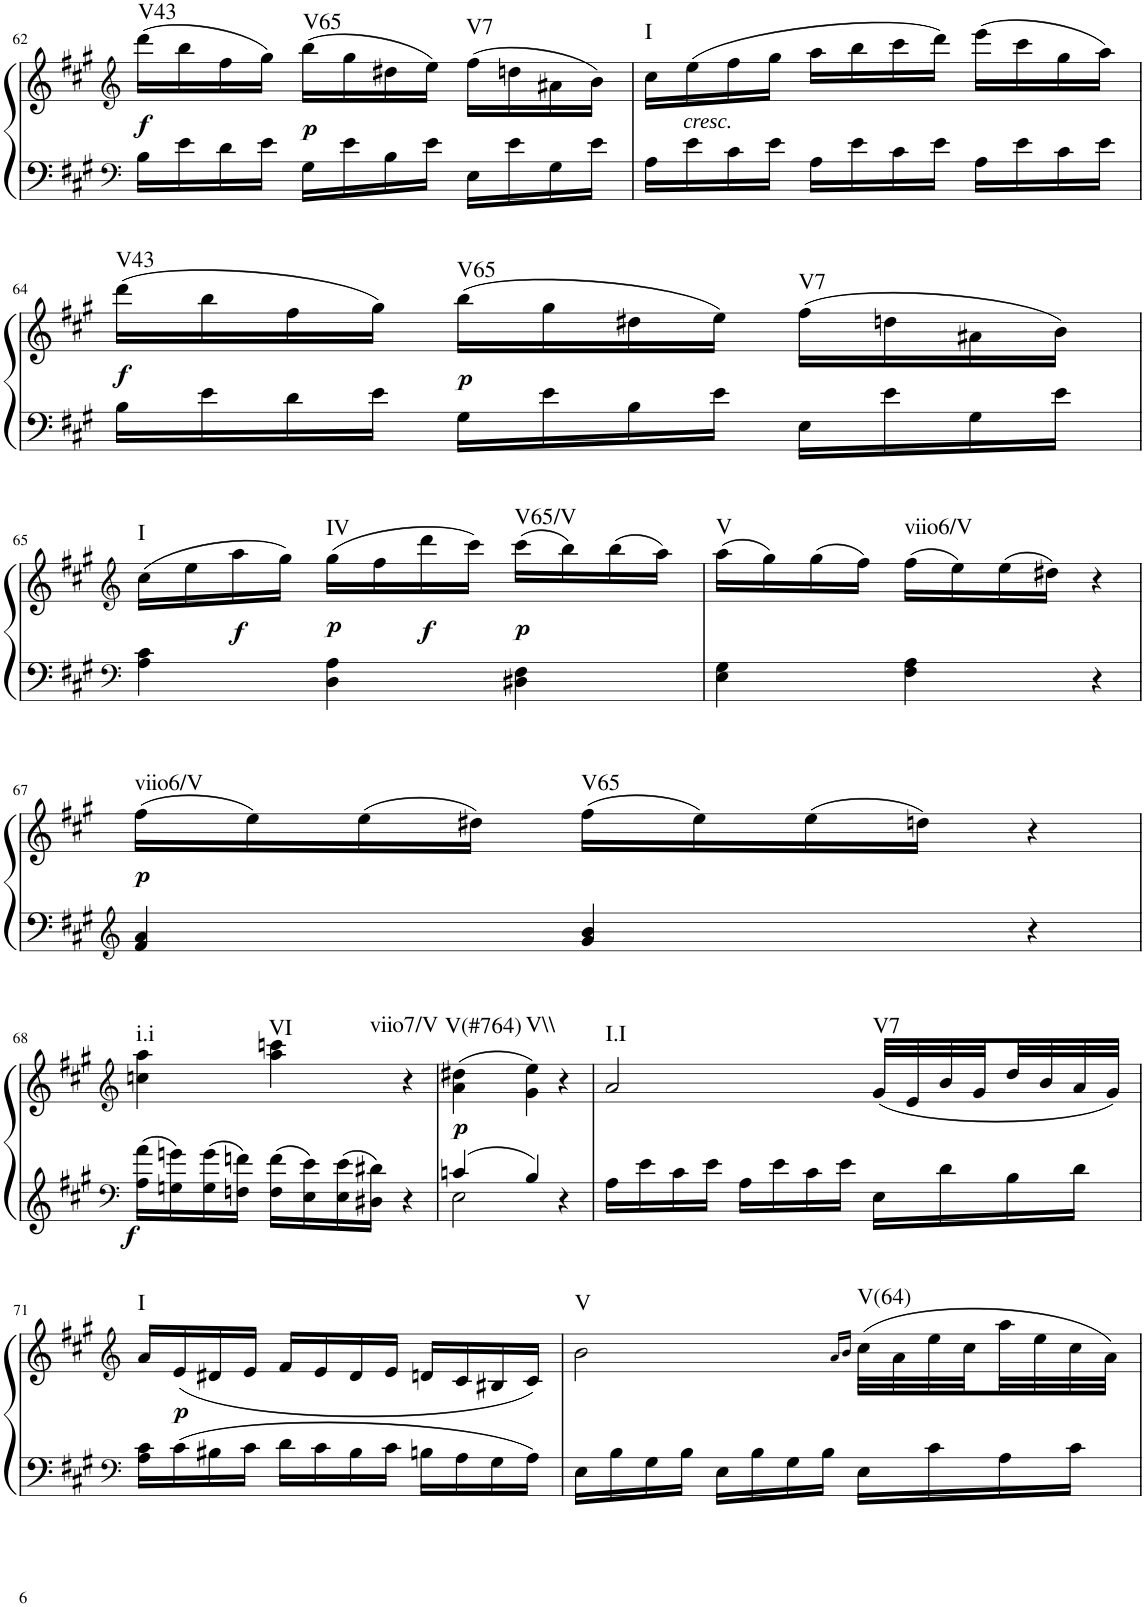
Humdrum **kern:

**kern	**kern	**dynam	**harte
*part1	*part1	*part1	*part1
*staff2	*staff1	*staff1/2	*
*I"unbenannt2	*	*	*
!!LO:PB:g=z
*clefF4	*clefG2	*	*
*k[f#c#g#]	*k[f#c#g#]	*	*
*M3/4	*M3/4	*	*
=62	=62	=62	=62
!	!	!LO:DY:b	!LO:H:kt=V43
16B\LL	(16ddd\LL	f	N
16e\	16bb\	.	.
16d\	16ff#\	.	.
16e\JJ	16gg#\JJ)	.	.
!	!	!LO:DY:b	!LO:H:kt=V65
16G#\LL	(16bb\LL	p	N
16e\	16gg#\	.	.
16B\	16dd#X\	.	.
16e\JJ	16ee\JJ)	.	.
!	!	!	!LO:H:kt=V7
16E\LL	(16ff#\LL	.	N
16e\	16ddn\	.	.
16G#\	16a#X\	.	.
16e\JJ	16b\JJ)	.	.
=63	=63	=63	=63
!	!	!	!LO:H:kt=I
16A\LL	16cc#\LL	.	N
!	!LO:TX:b:i:t=cresc.	!	!
16e\	(16ee\	.	.
16c#\	16ff#\	.	.
16e\JJ	16gg#\JJ	.	.
16A\LL	16aa\LL	.	.
16e\	16bb\	.	.
16c#\	16ccc#\	.	.
16e\JJ	16ddd\JJ)	.	.
16A\LL	(16eee\LL	.	.
16e\	16ccc#\	.	.
16c#\	16gg#\	.	.
16e\JJ	16aa\JJ)	.	.
!!LO:LB:g=z
=64	=64	=64	=64
!	!	!LO:DY:b	!LO:H:kt=V43
16B\LL	(16ddd\LL	f	N
16e\	16bb\	.	.
16d\	16ff#\	.	.
16e\JJ	16gg#\JJ)	.	.
!	!	!LO:DY:b	!LO:H:kt=V65
16G#\LL	(16bb\LL	p	N
16e\	16gg#\	.	.
16B\	16dd#X\	.	.
16e\JJ	16ee\JJ)	.	.
!	!	!	!LO:H:kt=V7
16E\LL	(16ff#\LL	.	N
16e\	16ddn\	.	.
16G#\	16a#X\	.	.
16e\JJ	16b\JJ)	.	.
!!LO:LB:g=z
=65	=65	=65	=65
*clefF4	*clefG2	*	*
!	!	!	!LO:H:kt=I
4A\ 4c#\	(16cc#\LL	.	N
.	16ee\	.	.
!	!	!LO:DY:b	!
.	16aa\	f	.
.	16gg#\JJ)	.	.
!	!	!LO:DY:b	!LO:H:kt=IV
4D\ 4A\	(16gg#\LL	p	N
.	16ff#\	.	.
!	!	!LO:DY:b	!
.	16ddd\	f	.
.	16ccc#\JJ)	.	.
!	!	!LO:DY:b	!LO:H:kt=V65/V
4D#X\ 4F#\	(16ccc#\LL	p	N
.	16bb\)	.	.
.	(16bb\	.	.
.	16aa\JJ)	.	.
=66	=66	=66	=66
!	!	!	!LO:H:kt=V
4E\ 4G#\	(16aa\LL	.	N
.	16gg#\)	.	.
.	(16gg#\	.	.
.	16ff#\JJ)	.	.
!	!	!	!LO:H:kt=viio6/V
4F#\ 4A\	(16ff#\LL	.	N
.	16ee\)	.	.
.	(16ee\	.	.
.	16dd#X\JJ)	.	.
4r	4r	.	.
!!LO:LB:g=z
=67	=67	=67	=67
*clefG2	*	*	*
!	!	!LO:DY:b	!LO:H:kt=viio6/V
4f#/ 4a/	(16ff#\LL	p	N
.	16ee\)	.	.
.	(16ee\	.	.
.	16dd#X\JJ)	.	.
!	!	!	!LO:H:kt=V65
4g#/ 4b/	(16ff#\LL	.	N
.	16ee\)	.	.
.	(16ee\	.	.
.	16ddn\JJ)	.	.
4r	4r	.	.
!!LO:LB:g=z
=68	=68	=68	=68
*clefF4	*clefG2	*	*
!	!	!LO:DY:b=2	!LO:H:kt=i.i
16A\ 16a\LL	4ccn\ 4aa\	f	N
16Gn\ 16gn\	.	.	.
16G\ 16g\	.	.	.
16Fn\ 16fn\JJ	.	.	.
!	!	!	!LO:H:n=1:kt=VI
!	!	!	!LO:H:n=2:kt=viio7/V
16F\ 16f\LL	4aa\ 4cccn\	.	N N
16E\ 16e\	.	.	.
16E\ 16e\	.	.	.
16D#X\ 16d#X\JJ	.	.	.
4r	4r	.	.
=69	=69	=69	=69
*^	*	*	*
!	!	!	!LO:DY:b	!LO:H:kt=V(#764)
4cn/	2E\	(4a\ 4dd#X\	p	N
!	!	!	!	!LO:H:kt=V\\
4B/	.	4g#\ 4ee\)	.	N
4r	4ryy	4r	.	.
=70	=70	=70	=70	=70
!	!	!	!	!LO:H:kt=I.I
*v	*v	*	*	*
16A\LL	2a/	.	N
16e\	.	.	.
16c#\	.	.	.
16e\JJ	.	.	.
16A\LL	.	.	.
16e\	.	.	.
16c#\	.	.	.
16e\JJ	.	.	.
!	!	!	!LO:H:kt=V7
16E\LL	(32g#/LLL	.	N
.	32e/	.	.
16d\	32b/	.	.
.	32g#/	.	.
16B\	32dd/	.	.
.	32b/	.	.
16d\JJ	32a/	.	.
.	32g#/JJJ)	.	.
!!LO:LB:g=z
=71	=71	=71	=71
*clefF4	*clefG2	*	*
!	!	!	!LO:H:kt=I
16A\ 16c#\LL	16a/LL	.	N
!	!	!LO:DY:b	!
16c#\	(16e/	p	.
16B#X\	16d#X/	.	.
16c#\JJ	16e/JJ	.	.
16d\LL	16f#/LL	.	.
16c#\	16e/	.	.
16B#\	16d#/	.	.
16c#\JJ	16e/JJ	.	.
16Bn\LL	16dn/LL	.	.
16A\	16c#/	.	.
16G#\	16B#X/	.	.
16A\JJ	16c#/JJ)	.	.
=72	=72	=72	=72
!	!	!	!LO:H:kt=V
16E\LL	2b\	.	N
16B\	.	.	.
16G#\	.	.	.
16B\JJ	.	.	.
16E\LL	.	.	.
16B\	.	.	.
16G#\	.	.	.
16B\JJ	.	.	.
.	16qa/LL	.	.
.	16qb/JJ	.	.
!	!	!	!LO:H:kt=V(64)
16E\LL	(32cc#\LLL	.	N
.	32a\	.	.
16c#\	32ee\	.	.
.	32cc#\	.	.
16A\	32aa\	.	.
.	32ee\	.	.
16c#\JJ	32cc#\	.	.
.	32a\JJJ)	.	.
=	=	=	=
*-	*-	*-	*-
